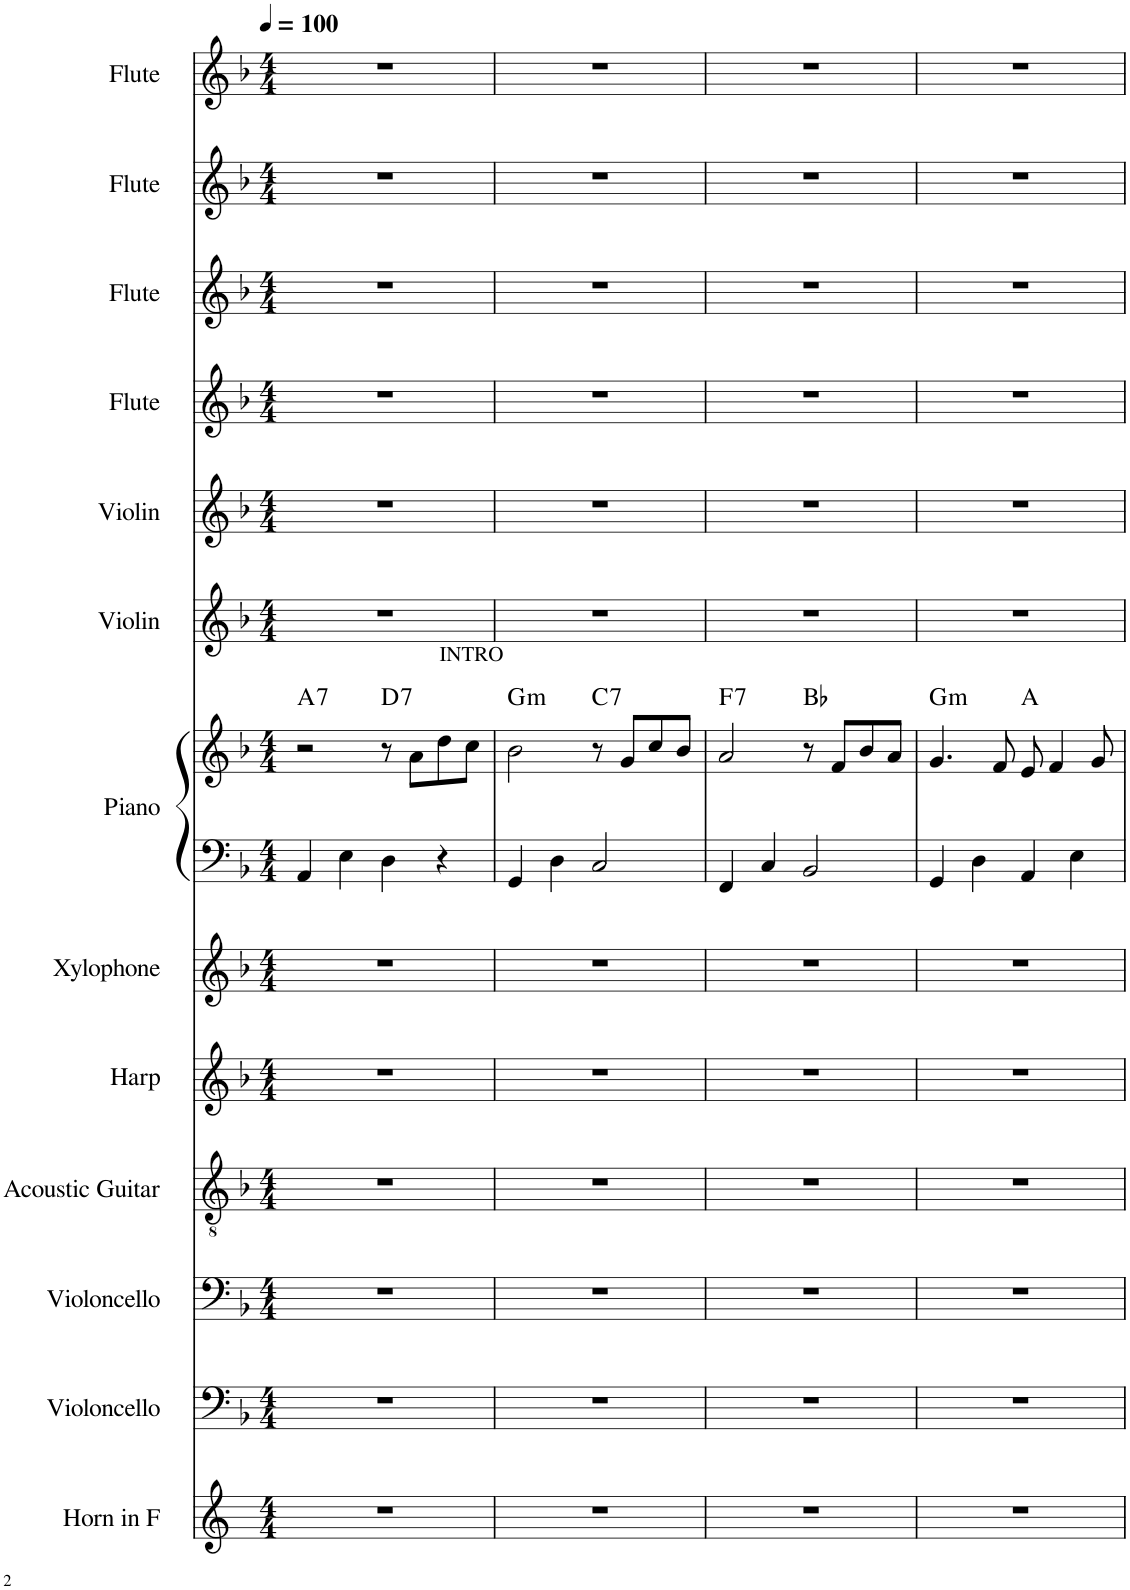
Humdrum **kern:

**kern	**kern	**kern	**kern	**kern	**kern	**kern	**kern	**harte	**kern	**kern	**kern	**kern	**kern	**kern
*part13	*part12	*part11	*part10	*part9	*part8	*part7	*part7	*part7	*part6	*part5	*part4	*part3	*part2	*part1
*staff14	*staff13	*staff12	*staff11	*staff10	*staff9	*staff8	*staff7	*	*staff6	*staff5	*staff4	*staff3	*staff2	*staff1
*I"Horn in F	*I"Violoncello	*I"Violoncello	*I"Acoustic Guitar	*I"Harp	*I"Xylophone	*I"Piano	*	*	*I"Violin	*I"Violin	*I"Flute	*I"Flute	*I"Flute	*I"Flute
*	*I'Vc.	*I'Vc.	*I'Guit.	*I'Hrp.	*I'Xyl.	*I'Pno.	*	*	*I'Vln.	*I'Vln.	*I'Fl.	*I'Fl.	*I'Fl.	*I'Fl.
*clefG2	*clefF4	*clefF4	*clefGv2	*clefG2	*clefG2	*clefF4	*clefG2	*	*clefG2	*clefG2	*clefG2	*clefG2	*clefG2	*clefG2
*Trd4c7	*	*	*	*	*Trd-7c-12	*	*	*	*	*	*	*	*	*
*k[]	*k[b-]	*k[b-]	*k[b-]	*k[b-]	*k[b-]	*k[b-]	*k[b-]	*	*k[b-]	*k[b-]	*k[b-]	*k[b-]	*k[b-]	*k[b-]
*M4/4	*M4/4	*M4/4	*M4/4	*M4/4	*M4/4	*M4/4	*M4/4	*	*M4/4	*M4/4	*M4/4	*M4/4	*M4/4	*M4/4
*MM100	*MM100	*MM100	*MM100	*MM100	*MM100	*MM100	*MM100	*	*MM100	*MM100	*MM100	*MM100	*MM100	*MM100
=1	=1	=1	=1	=1	=1	=1	=1	=1	=1	=1	=1	=1	=1	=1
!	!	!	!	!	!	!	!	!LO:H:kt=7	!	!	!	!	!	!
1r	1r	1r	1r	1r	1r	4AA/	2r	A:7	1r	1r	1r	1r	1r	1r
.	.	.	.	.	.	4E\	.	.	.	.	.	.	.	.
!	!	!	!	!	!	!	!	!LO:H:kt=7	!	!	!	!	!	!
.	.	.	.	.	.	4D\	8r	D:7	.	.	.	.	.	.
.	.	.	.	.	.	.	8a\L	.	.	.	.	.	.	.
.	.	.	.	.	.	4r	8dd\	.	.	.	.	.	.	.
.	.	.	.	.	.	.	8cc\J	.	.	.	.	.	.	.
=2	=2	=2	=2	=2	=2	=2	=2	=2	=2	=2	=2	=2	=2	=2
!	!	!	!	!	!	!	!LO:TX:a:t=INTRO	!LO:H:kt=m	!	!	!	!	!	!
1r	1r	1r	1r	1r	1r	4GG/	2b-\	G:min	1r	1r	1r	1r	1r	1r
.	.	.	.	.	.	4D\	.	.	.	.	.	.	.	.
!	!	!	!	!	!	!	!	!LO:H:kt=7	!	!	!	!	!	!
.	.	.	.	.	.	2C/	8r	C:7	.	.	.	.	.	.
.	.	.	.	.	.	.	8g/L	.	.	.	.	.	.	.
.	.	.	.	.	.	.	8cc/	.	.	.	.	.	.	.
.	.	.	.	.	.	.	8b-/J	.	.	.	.	.	.	.
=3	=3	=3	=3	=3	=3	=3	=3	=3	=3	=3	=3	=3	=3	=3
!	!	!	!	!	!	!	!	!LO:H:kt=7	!	!	!	!	!	!
1r	1r	1r	1r	1r	1r	4FF/	2a/	F:7	1r	1r	1r	1r	1r	1r
.	.	.	.	.	.	4C/	.	.	.	.	.	.	.	.
.	.	.	.	.	.	2BB-/	8r	Bb:maj	.	.	.	.	.	.
.	.	.	.	.	.	.	8f/L	.	.	.	.	.	.	.
.	.	.	.	.	.	.	8b-/	.	.	.	.	.	.	.
.	.	.	.	.	.	.	8a/J	.	.	.	.	.	.	.
=4	=4	=4	=4	=4	=4	=4	=4	=4	=4	=4	=4	=4	=4	=4
!	!	!	!	!	!	!	!	!LO:H:kt=m	!	!	!	!	!	!
1r	1r	1r	1r	1r	1r	4GG/	4.g/	G:min	1r	1r	1r	1r	1r	1r
.	.	.	.	.	.	4D\	.	.	.	.	.	.	.	.
.	.	.	.	.	.	.	8f/	.	.	.	.	.	.	.
.	.	.	.	.	.	4AA/	8e/	A:maj	.	.	.	.	.	.
.	.	.	.	.	.	.	4f/	.	.	.	.	.	.	.
.	.	.	.	.	.	4E\	.	.	.	.	.	.	.	.
.	.	.	.	.	.	.	8g/	.	.	.	.	.	.	.
=	=	=	=	=	=	=	=	=	=	=	=	=	=	=
*-	*-	*-	*-	*-	*-	*-	*-	*-	*-	*-	*-	*-	*-	*-
